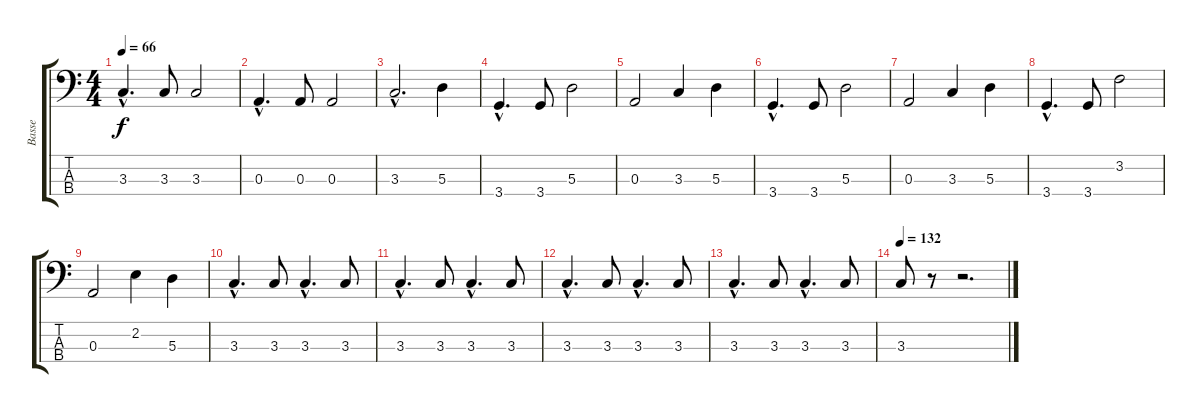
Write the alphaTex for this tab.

\track ("Basse" "Basse") {instrument electricbassfinger}
\staff {score tabs}
\tuning (G2 D2 A1 E1) {hide}
\ts (4 4)
\tempo 66
\clef f4
\ks c
3.3{hac}.4{d dy f} 3.3.8 3.3.2 |
0.3{hac}.4{d} 0.3.8 0.3.2 |
3.3{hac}.2{d} 5.3.4 |
3.4{hac}.4{d} 3.4.8 5.3.2 |
0.3.2 3.3.4 5.3.4 |
3.4{hac}.4{d} 3.4.8 5.3.2 |
0.3.2 3.3.4 5.3.4 |
3.4{hac}.4{d} 3.4.8 3.2.2 |
0.3.2 2.2.4 5.3.4 |
3.3{hac}.4{d} 3.3.8 3.3{hac}.4{d} 3.3.8 |
3.3{hac}.4{d} 3.3.8 3.3{hac}.4{d} 3.3.8 |
3.3{hac}.4{d} 3.3.8 3.3{hac}.4{d} 3.3.8 |
3.3{hac}.4{d} 3.3.8 3.3{hac}.4{d} 3.3.8 |
\tempo 132
3.3.8 r.8 r.2{d}
